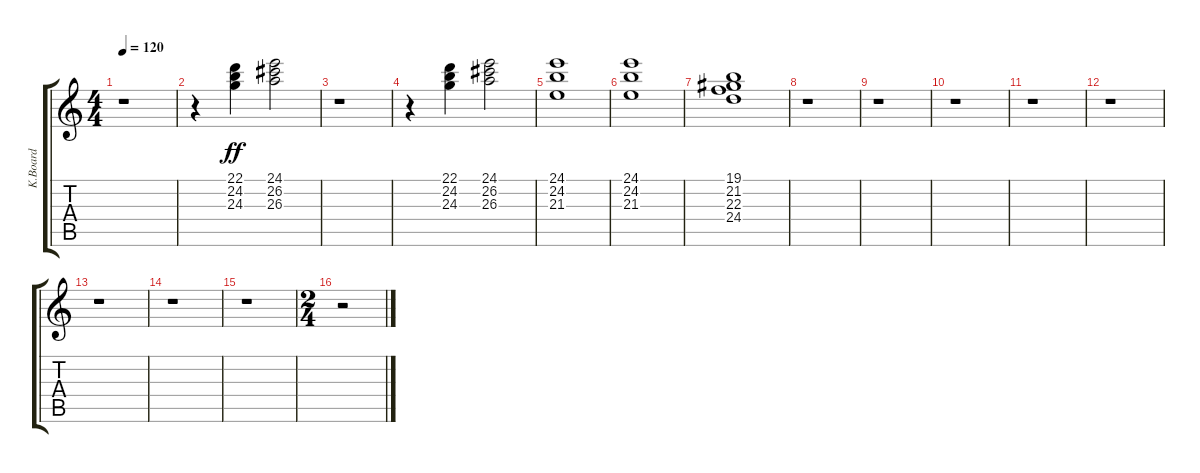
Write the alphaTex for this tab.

\track ("K.Board    (GS) " "K.Board   ") {instrument acousticgrandpiano}
\staff {score tabs}
\tuning (E4 B3 G3 D3 A2 E2) {hide}
\ts (4 4)
\tempo 120
\clef g2
\ks c
r.1{dy f} |
r.4 (22.1 24.2 24.3).4{dy ff} (24.1 26.2 26.3).2 |
r.1 |
r.4 (22.1 24.2 24.3).4 (24.1 26.2 26.3).2 |
(24.1 24.2 21.3).1 |
(24.1 24.2 21.3).1 |
(19.1 21.2 22.3 24.4).1 |
r.1 |
r.1 |
r.1 |
r.1 |
r.1 |
r.1 |
r.1 |
r.1 |
\ts (2 4)
r.2
